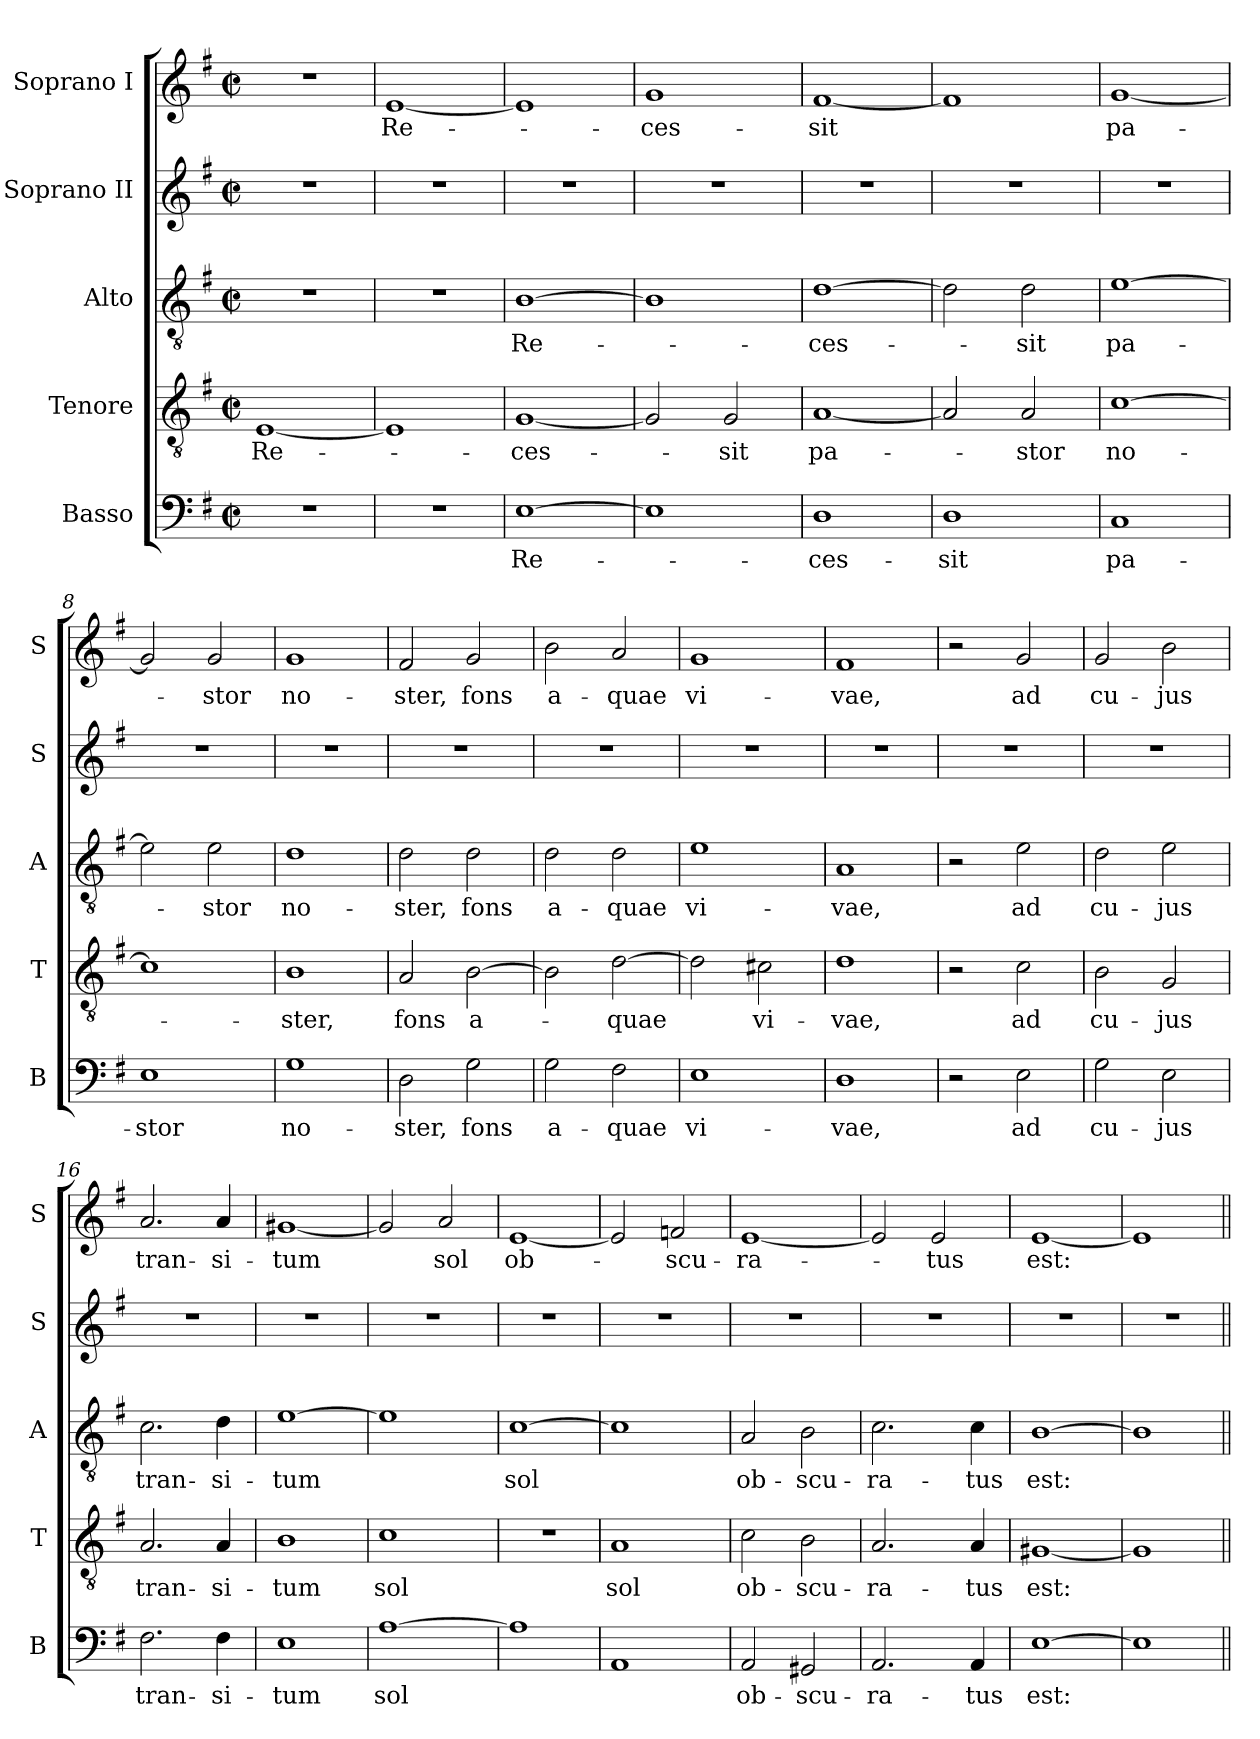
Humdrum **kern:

**kern	**text	**kern	**text	**kern	**text	**kern	**kern	**text
*part5	*part5	*part4	*part4	*part3	*part3	*part2	*part1	*part1
*staff5	*staff5	*staff4	*staff4	*staff3	*staff3	*staff2	*staff1	*staff1
*I"Basso	*	*I"Tenore	*	*I"Alto	*	*I"Soprano II	*I"Soprano I	*
*I'B	*	*I'T	*	*I'A	*	*I'S	*I'S	*
*clefF4	*	*clefGv2	*	*clefGv2	*	*clefG2	*clefG2	*
*k[f#]	*	*k[f#]	*	*k[f#]	*	*k[f#]	*k[f#]	*
*M2/2	*	*M2/2	*	*M2/2	*	*M2/2	*M2/2	*
*met(c|)	*	*met(c|)	*	*met(c|)	*	*met(c|)	*met(c|)	*
=1	=1	=1	=1	=1	=1	=1	=1	=1
1r	.	[1E	Re-	1r	.	1r	1r	.
=2	=2	=2	=2	=2	=2	=2	=2	=2
1r	.	1E]	.	1r	.	1r	[1e	Re-
=3	=3	=3	=3	=3	=3	=3	=3	=3
[1E	Re-	[1G	-ces-	[1B	Re-	1r	1e]	.
=4	=4	=4	=4	=4	=4	=4	=4	=4
1E]	.	2G/]	.	1B]	.	1r	1g	-ces-
.	.	2G/	-sit	.	.	.	.	.
=5	=5	=5	=5	=5	=5	=5	=5	=5
1D	-ces-	[1A	pa-	[1d	-ces-	1r	[1f#	-sit
=6	=6	=6	=6	=6	=6	=6	=6	=6
1D	-sit	2A/]	.	2d\]	.	1r	1f#]	.
.	.	2A/	-stor	2d\	-sit	.	.	.
=7	=7	=7	=7	=7	=7	=7	=7	=7
1C	pa-	[1c	no-	[1e	pa-	1r	[1g	pa-
=8	=8	=8	=8	=8	=8	=8	=8	=8
1E	-stor	1c]	.	2e\]	.	1r	2g/]	.
.	.	.	.	2e\	-stor	.	2g/	-stor
=9	=9	=9	=9	=9	=9	=9	=9	=9
1G	no-	1B	-ster,	1d	no-	1r	1g	no-
=10	=10	=10	=10	=10	=10	=10	=10	=10
2D\	-ster,	2A/	fons	2d\	-ster,	1r	2f#/	-ster,
2G\	fons	[2B\	a-	2d\	fons	.	2g/	fons
=11	=11	=11	=11	=11	=11	=11	=11	=11
2G\	a-	2B\]	.	2d\	a-	1r	2b\	a-
2F#\	-quae	[2d\	-quae	2d\	-quae	.	2a/	-quae
=12	=12	=12	=12	=12	=12	=12	=12	=12
1E	vi-	2d\]	.	1e	vi-	1r	1g	vi-
.	.	2c#X\	vi-	.	.	.	.	.
=13	=13	=13	=13	=13	=13	=13	=13	=13
1D	-vae,	1d	-vae,	1A	-vae,	1r	1f#	-vae,
=14	=14	=14	=14	=14	=14	=14	=14	=14
2r	.	2r	.	2r	.	1r	2r	.
2E\	ad	2c\	ad	2e\	ad	.	2g/	ad
=15	=15	=15	=15	=15	=15	=15	=15	=15
2G\	cu-	2B\	cu-	2d\	cu-	1r	2g/	cu-
2E\	-jus	2G/	-jus	2e\	-jus	.	2b\	-jus
=16	=16	=16	=16	=16	=16	=16	=16	=16
2.F#\	tran-	2.A/	tran-	2.c\	tran-	1r	2.a/	tran-
4F#\	-si-	4A/	-si-	4d\	-si-	.	4a/	-si-
=17	=17	=17	=17	=17	=17	=17	=17	=17
1E	-tum	1B	-tum	[1e	-tum	1r	[1g#X	-tum
=18	=18	=18	=18	=18	=18	=18	=18	=18
[1A	sol	1c	sol	1e]	.	1r	2g#/]	.
.	.	.	.	.	.	.	2a/	sol
=19	=19	=19	=19	=19	=19	=19	=19	=19
1A]	.	1r	.	[1c	sol	1r	[1e	ob-
=20	=20	=20	=20	=20	=20	=20	=20	=20
1AA	.	1A	sol	1c]	.	1r	2e/]	.
.	.	.	.	.	.	.	2fn/	-scu-
=21	=21	=21	=21	=21	=21	=21	=21	=21
2AA/	ob-	2c\	ob-	2A/	ob-	1r	[1e	-ra-
2GG#X/	-scu-	2B\	-scu-	2B\	-scu-	.	.	.
=22	=22	=22	=22	=22	=22	=22	=22	=22
2.AA/	-ra-	2.A/	-ra-	2.c\	-ra-	1r	2e/]	.
.	.	.	.	.	.	.	2e/	-tus
4AA/	-tus	4A/	-tus	4c\	-tus	.	.	.
=23	=23	=23	=23	=23	=23	=23	=23	=23
[1E	est:	[1G#X	est:	[1B	est:	1r	[1e	est:
=24	=24	=24	=24	=24	=24	=24	=24	=24
1E]	.	1G#]	.	1B]	.	1r	1e]	.
=||	=||	=||	=||	=||	=||	=||	=||	=||
*-	*-	*-	*-	*-	*-	*-	*-	*-
